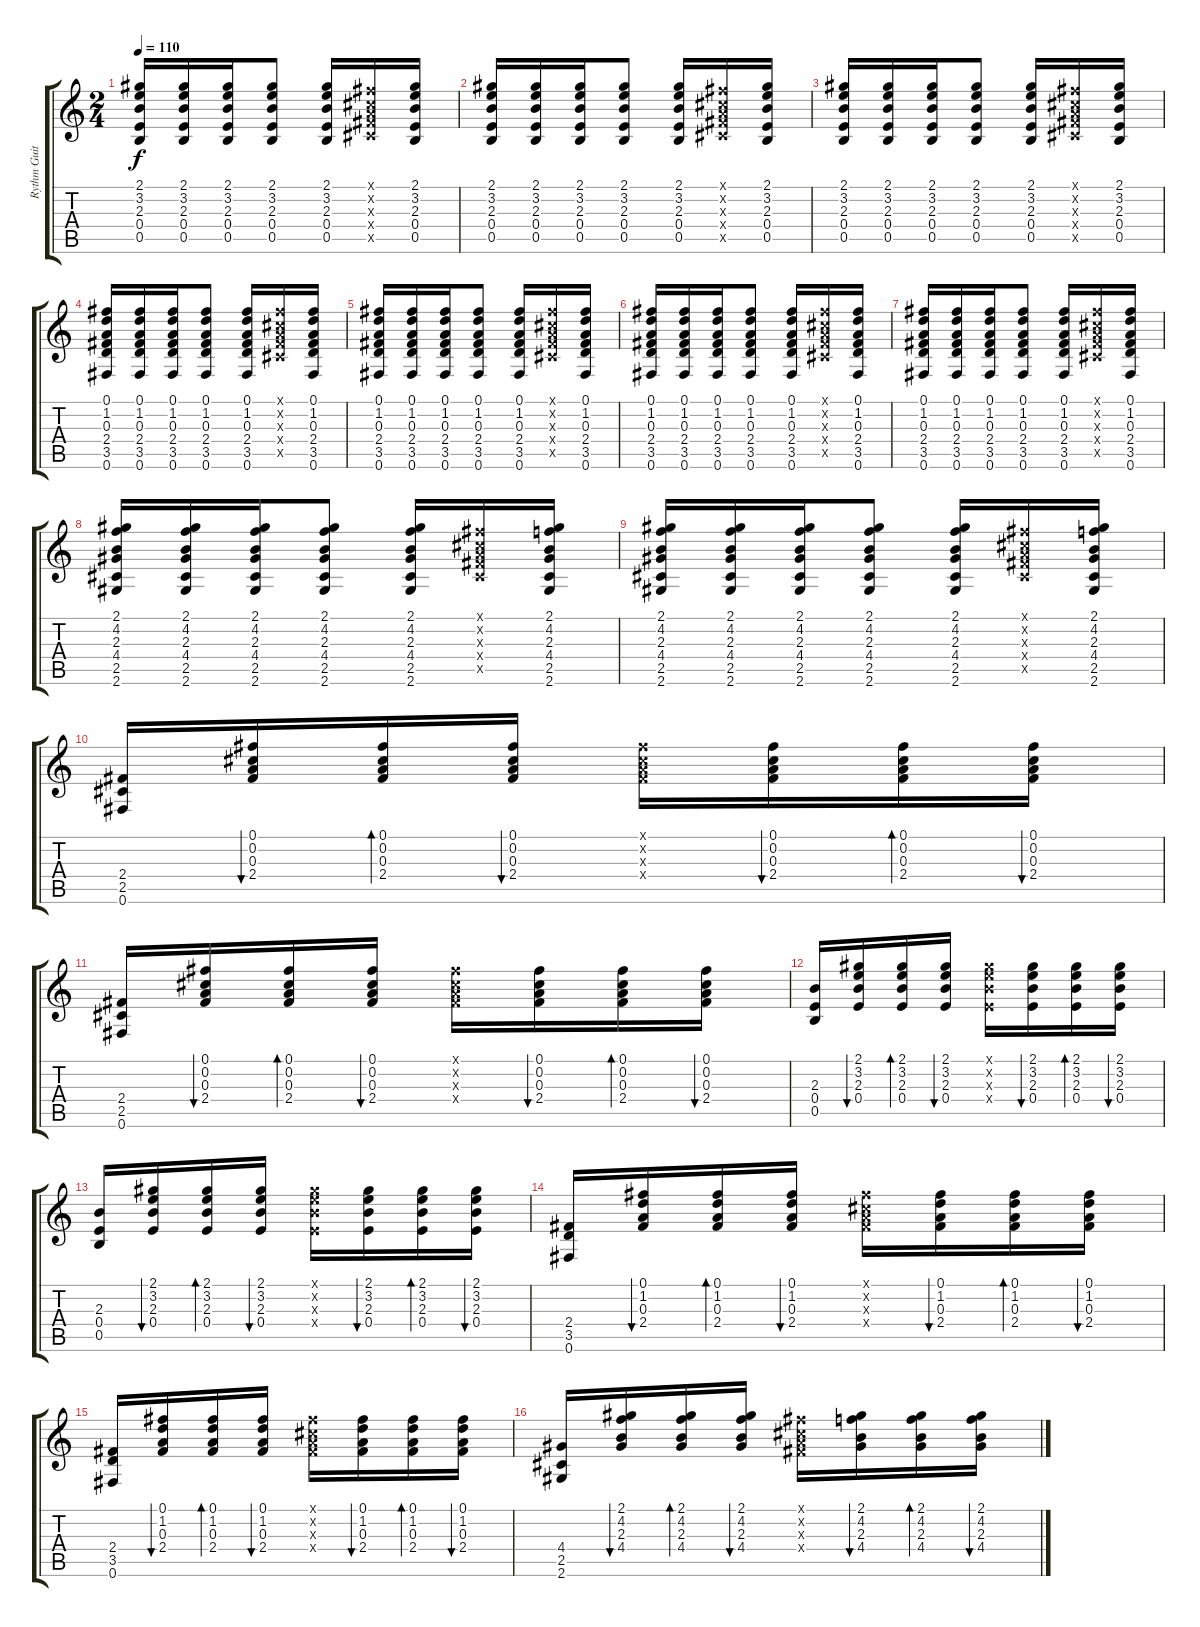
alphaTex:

\track ("Rythm Guitar" "Rythm Guit") {instrument acousticguitarnylon}
\staff {score tabs}
\tuning (Gb4 Db4 A3 E3 B2 Gb2) {hide}
\ts (2 4)
\tempo 110
\clef g2
\ks c
(2.1 3.2 2.3 0.4 0.5).16{dy f} (2.1 3.2 2.3 0.4 0.5).16 (2.1 3.2 2.3 0.4 0.5).16 (2.1 3.2 2.3 0.4 0.5).8 (2.1 3.2 2.3 0.4 0.5).16 (0.1{x} 0.2{x} 0.3{x} 2.4{x} 2.5{x}).16 (2.1 3.2 2.3 0.4 0.5).16 |
(2.1 3.2 2.3 0.4 0.5).16 (2.1 3.2 2.3 0.4 0.5).16 (2.1 3.2 2.3 0.4 0.5).16 (2.1 3.2 2.3 0.4 0.5).8 (2.1 3.2 2.3 0.4 0.5).16 (0.1{x} 0.2{x} 0.3{x} 2.4{x} 2.5{x}).16 (2.1 3.2 2.3 0.4 0.5).16 |
(2.1 3.2 2.3 0.4 0.5).16 (2.1 3.2 2.3 0.4 0.5).16 (2.1 3.2 2.3 0.4 0.5).16 (2.1 3.2 2.3 0.4 0.5).8 (2.1 3.2 2.3 0.4 0.5).16 (0.1{x} 0.2{x} 0.3{x} 2.4{x} 2.5{x}).16 (2.1 3.2 2.3 0.4 0.5).16 |
(0.1 1.2 0.3 2.4 3.5 0.6).16 (0.1 1.2 0.3 2.4 3.5 0.6).16 (0.1 1.2 0.3 2.4 3.5 0.6).16 (0.1 1.2 0.3 2.4 3.5 0.6).8 (0.1 1.2 0.3 2.4 3.5 0.6).16 (0.1{x} 0.2{x} 0.3{x} 2.4{x} 2.5{x}).16 (0.1 1.2 0.3 2.4 3.5 0.6).16 |
(0.1 1.2 0.3 2.4 3.5 0.6).16 (0.1 1.2 0.3 2.4 3.5 0.6).16 (0.1 1.2 0.3 2.4 3.5 0.6).16 (0.1 1.2 0.3 2.4 3.5 0.6).8 (0.1 1.2 0.3 2.4 3.5 0.6).16 (0.1{x} 0.2{x} 0.3{x} 2.4{x} 2.5{x}).16 (0.1 1.2 0.3 2.4 3.5 0.6).16 |
(0.1 1.2 0.3 2.4 3.5 0.6).16 (0.1 1.2 0.3 2.4 3.5 0.6).16 (0.1 1.2 0.3 2.4 3.5 0.6).16 (0.1 1.2 0.3 2.4 3.5 0.6).8 (0.1 1.2 0.3 2.4 3.5 0.6).16 (0.1{x} 0.2{x} 0.3{x} 2.4{x} 2.5{x}).16 (0.1 1.2 0.3 2.4 3.5 0.6).16 |
(0.1 1.2 0.3 2.4 3.5 0.6).16 (0.1 1.2 0.3 2.4 3.5 0.6).16 (0.1 1.2 0.3 2.4 3.5 0.6).16 (0.1 1.2 0.3 2.4 3.5 0.6).8 (0.1 1.2 0.3 2.4 3.5 0.6).16 (0.1{x} 0.2{x} 0.3{x} 2.4{x} 2.5{x}).16 (0.1 1.2 0.3 2.4 3.5 0.6).16 |
(2.1 4.2 2.3 4.4 2.5 2.6).16 (2.1 4.2 2.3 4.4 2.5 2.6).16 (2.1 4.2 2.3 4.4 2.5 2.6).16 (2.1 4.2 2.3 4.4 2.5 2.6).8 (2.1 4.2 2.3 4.4 2.5 2.6).16 (0.1{x} 0.2{x} 0.3{x} 2.4{x} 2.5{x}).16 (2.1 4.2 2.3 4.4 2.5 2.6).16 |
(2.1 4.2 2.3 4.4 2.5 2.6).16 (2.1 4.2 2.3 4.4 2.5 2.6).16 (2.1 4.2 2.3 4.4 2.5 2.6).16 (2.1 4.2 2.3 4.4 2.5 2.6).8 (2.1 4.2 2.3 4.4 2.5 2.6).16 (0.1{x} 0.2{x} 0.3{x} 2.4{x} 2.5{x}).16 (2.1 4.2 2.3 4.4 2.5 2.6).16 |
(2.4 2.5 0.6).16 (0.1 0.2 0.3 2.4).16{bu 60} (0.1 0.2 0.3 2.4).16{bd 60} (0.1 0.2 0.3 2.4).16{bu 60} (0.1{x} 0.2{x} 0.3{x} 2.4{x}).16 (0.1 0.2 0.3 2.4).16{bu 60} (0.1 0.2 0.3 2.4).16{bd 60} (0.1 0.2 0.3 2.4).16{bu 60} |
(2.4 2.5 0.6).16 (0.1 0.2 0.3 2.4).16{bu 60} (0.1 0.2 0.3 2.4).16{bd 60} (0.1 0.2 0.3 2.4).16{bu 60} (0.1{x} 0.2{x} 0.3{x} 2.4{x}).16 (0.1 0.2 0.3 2.4).16{bu 60} (0.1 0.2 0.3 2.4).16{bd 60} (0.1 0.2 0.3 2.4).16{bu 60} |
(2.3 0.4 0.5).16 (2.1 3.2 2.3 0.4).16{bu 60} (2.1 3.2 2.3 0.4).16{bd 60} (2.1 3.2 2.3 0.4).16{bu 60} (2.1{x} 3.2{x} 2.3{x} 0.4{x}).16 (2.1 3.2 2.3 0.4).16{bu 60} (2.1 3.2 2.3 0.4).16{bd 60} (2.1 3.2 2.3 0.4).16{bu 60} |
(2.3 0.4 0.5).16 (2.1 3.2 2.3 0.4).16{bu 60} (2.1 3.2 2.3 0.4).16{bd 60} (2.1 3.2 2.3 0.4).16{bu 60} (2.1{x} 3.2{x} 2.3{x} 0.4{x}).16 (2.1 3.2 2.3 0.4).16{bu 60} (2.1 3.2 2.3 0.4).16{bd 60} (2.1 3.2 2.3 0.4).16{bu 60} |
(2.4 3.5 0.6).16 (0.1 1.2 0.3 2.4).16{bu 60} (0.1 1.2 0.3 2.4).16{bd 60} (0.1 1.2 0.3 2.4).16{bu 60} (0.1{x} 0.2{x} 0.3{x} 2.4{x}).16 (0.1 1.2 0.3 2.4).16{bu 60} (0.1 1.2 0.3 2.4).16{bd 60} (0.1 1.2 0.3 2.4).16{bu 60} |
(2.4 3.5 0.6).16 (0.1 1.2 0.3 2.4).16{bu 60} (0.1 1.2 0.3 2.4).16{bd 60} (0.1 1.2 0.3 2.4).16{bu 60} (0.1{x} 0.2{x} 0.3{x} 2.4{x}).16 (0.1 1.2 0.3 2.4).16{bu 60} (0.1 1.2 0.3 2.4).16{bd 60} (0.1 1.2 0.3 2.4).16{bu 60} |
(4.4 2.5 2.6).16 (2.1 4.2 2.3 4.4).16{bu 60} (2.1 4.2 2.3 4.4).16{bd 60} (2.1 4.2 2.3 4.4).16{bu 60} (0.1{x} 0.2{x} 0.3{x} 2.4{x}).16 (2.1 4.2 2.3 4.4).16{bu 60} (2.1 4.2 2.3 4.4).16{bd 60} (2.1 4.2 2.3 4.4).16{bu 60}
